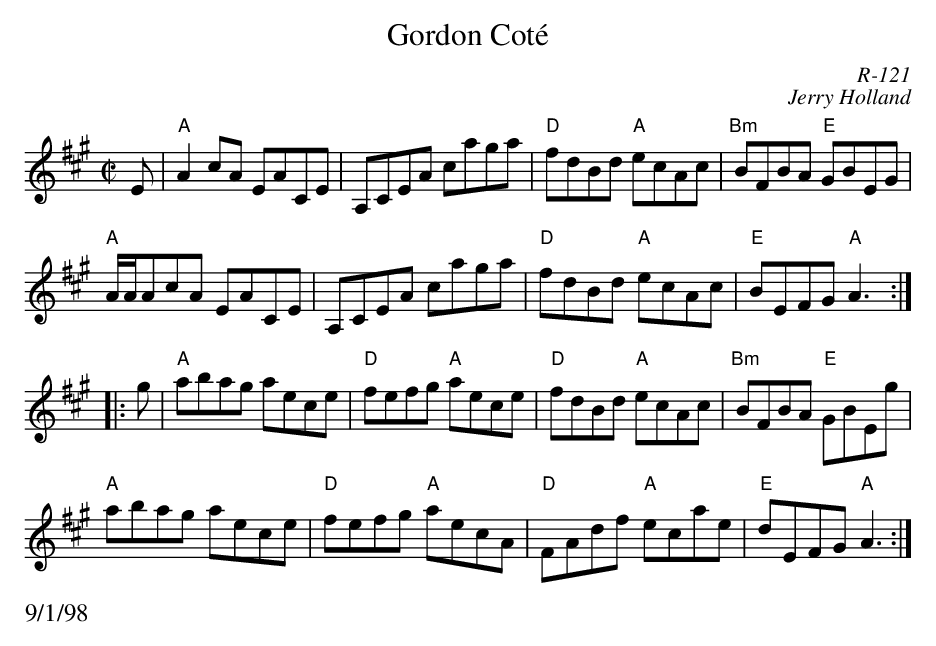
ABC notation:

X:1
T: Gordon Cot\'e
C: R-121
C: Jerry Holland
M: C|
K: A
E| "A"A2cA    EACE| A,CEA caga| "D"fdBd "A"ecAc| "Bm"BFBA "E"GBEG|
   "A"A/A/AcA EACE| A,CEA caga| "D"fdBd "A"ecAc| "E"BEFG "A"A3 :|
|:\
g| "A"abag aece| "D"fefg "A"aece| "D"fdBd "A"ecAc| "Bm"BFBA "E"GBEg|
   "A"abag aece| "D"fefg "A"aecA| "D"FAdf "A"ecae| "E"dEFG "A"A3 :|
